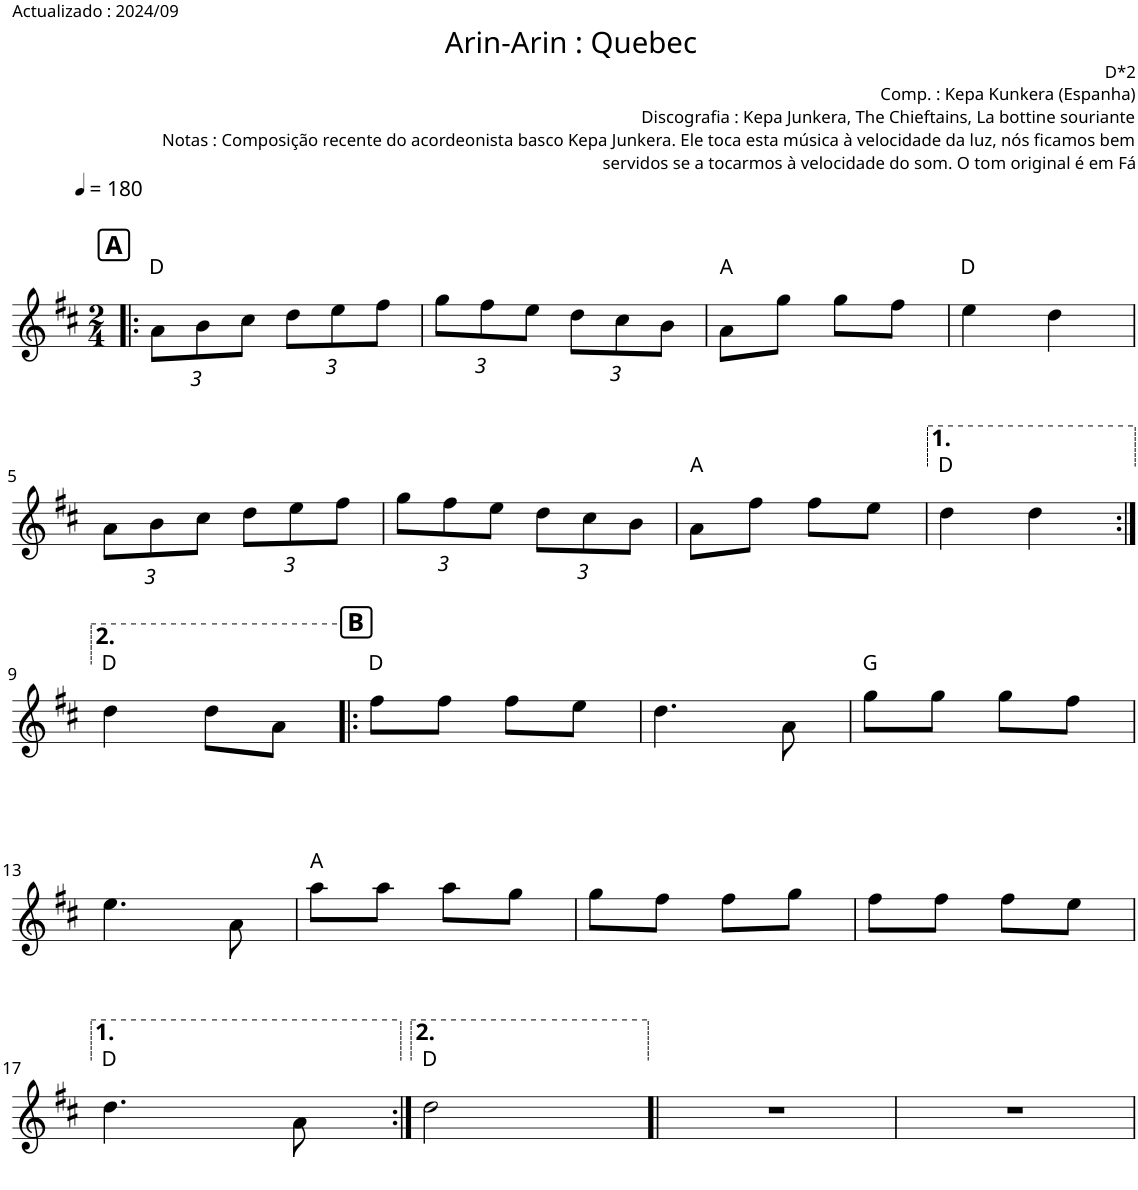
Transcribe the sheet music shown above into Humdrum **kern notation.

**kern	**harte
*part1	*part1
*staff1	*
*I"Accordéon MD	*
*I'Acc	*
*clefG2	*
*k[f#c#]	*
*M2/4	*
*MM180	*
*Xbrackettup	*
!!LO:REH:place=s1:a:B:cj:fs=12:t=A
=1!|:	=1!|:
12a\L	D:maj
12b\	.
12cc#\J	.
12dd\L	.
12ee\	.
12ff#\J	.
=2	=2
12gg\L	.
12ff#\	.
12ee\J	.
12dd\L	.
12cc#\	.
12b\J	.
=3	=3
8a\L	A:maj
8gg\J	.
8gg\L	.
8ff#\J	.
=4	=4
4ee\	D:maj
4dd\	.
!!LO:LB:g=z
=5	=5
12a\L	.
12b\	.
12cc#\J	.
12dd\L	.
12ee\	.
12ff#\J	.
=6	=6
12gg\L	.
12ff#\	.
12ee\J	.
12dd\L	.
12cc#\	.
12b\J	.
=7	=7
8a\L	A:maj
8ff#\J	.
8ff#\L	.
8ee\J	.
=8	=8
4dd\	D:maj
4dd\	.
!!LO:LB:g=z
=9:|!	=9:|!
4dd\	D:maj
8dd\L	.
8a\J	.
!!LO:REH:place=s1:a:B:cj:fs=12:t=B
=10!|:	=10!|:
8ff#\L	D:maj
8ff#\J	.
8ff#\L	.
8ee\J	.
=11	=11
4.dd\	.
8a\	.
=12	=12
8gg\L	G:maj
8gg\J	.
8gg\L	.
8ff#\J	.
!!LO:LB:g=z
=13	=13
4.ee\	.
8a\	.
=14	=14
8aa\L	A:maj
8aa\J	.
8aa\L	.
8gg\J	.
=15	=15
8gg\L	.
8ff#\J	.
8ff#\L	.
8gg\J	.
=16	=16
8ff#\L	.
8ff#\J	.
8ff#\L	.
8ee\J	.
!!LO:LB:g=z
=17	=17
4.dd\	D:maj
8a\	.
=18:|!	=18:|!
2dd\	D:maj
=19!|	=19!|
2r	.
=20	=20
2r	.
=	=
*-	*-
